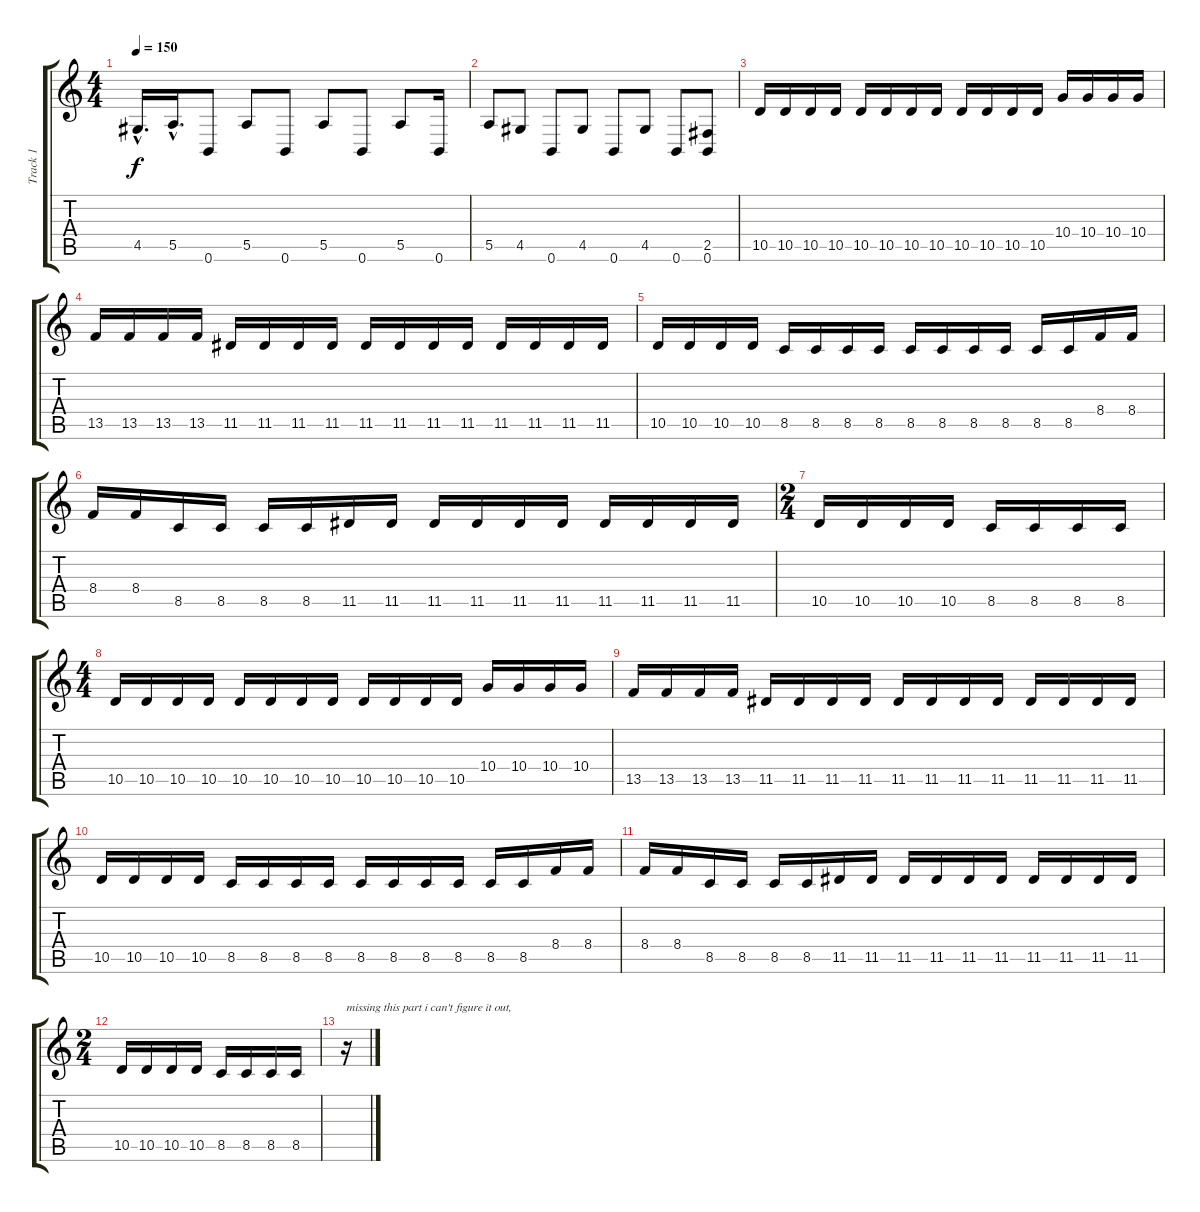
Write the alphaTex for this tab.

\track ("Track 1" "Track 1") {instrument distortionguitar}
\staff {score tabs}
\tuning (B3 Gb3 D3 A2 E2 B1) {hide}
\ts (4 4)
\tempo 150
\clef g2
\ks c
4.5{hac}.16{d dy f} 5.5{hac}.16{d} 0.6.8 5.5.8 0.6.8 5.5.8 0.6.8 5.5.8 0.6.16 |
5.5.8 4.5.8 0.6.8 4.5.8 0.6.8 4.5.8 0.6.8 (2.5 0.6).8 |
10.5.16 10.5.16 10.5.16 10.5.16 10.5.16 10.5.16 10.5.16 10.5.16 10.5.16 10.5.16 10.5.16 10.5.16 10.4.16 10.4.16 10.4.16 10.4.16 |
13.5.16 13.5.16 13.5.16 13.5.16 11.5.16 11.5.16 11.5.16 11.5.16 11.5.16 11.5.16 11.5.16 11.5.16 11.5.16 11.5.16 11.5.16 11.5.16 |
10.5.16 10.5.16 10.5.16 10.5.16 8.5.16 8.5.16 8.5.16 8.5.16 8.5.16 8.5.16 8.5.16 8.5.16 8.5.16 8.5.16 8.4.16 8.4.16 |
8.4.16 8.4.16 8.5.16 8.5.16 8.5.16 8.5.16 11.5.16 11.5.16 11.5.16 11.5.16 11.5.16 11.5.16 11.5.16 11.5.16 11.5.16 11.5.16 |
\ts (2 4)
10.5.16 10.5.16 10.5.16 10.5.16 8.5.16 8.5.16 8.5.16 8.5.16 |
\ts (4 4)
10.5.16 10.5.16 10.5.16 10.5.16 10.5.16 10.5.16 10.5.16 10.5.16 10.5.16 10.5.16 10.5.16 10.5.16 10.4.16 10.4.16 10.4.16 10.4.16 |
13.5.16 13.5.16 13.5.16 13.5.16 11.5.16 11.5.16 11.5.16 11.5.16 11.5.16 11.5.16 11.5.16 11.5.16 11.5.16 11.5.16 11.5.16 11.5.16 |
10.5.16 10.5.16 10.5.16 10.5.16 8.5.16 8.5.16 8.5.16 8.5.16 8.5.16 8.5.16 8.5.16 8.5.16 8.5.16 8.5.16 8.4.16 8.4.16 |
8.4.16 8.4.16 8.5.16 8.5.16 8.5.16 8.5.16 11.5.16 11.5.16 11.5.16 11.5.16 11.5.16 11.5.16 11.5.16 11.5.16 11.5.16 11.5.16 |
\ts (2 4)
10.5.16 10.5.16 10.5.16 10.5.16 8.5.16 8.5.16 8.5.16 8.5.16 |
r.16{txt "missing this part i can't figure it out,"}
